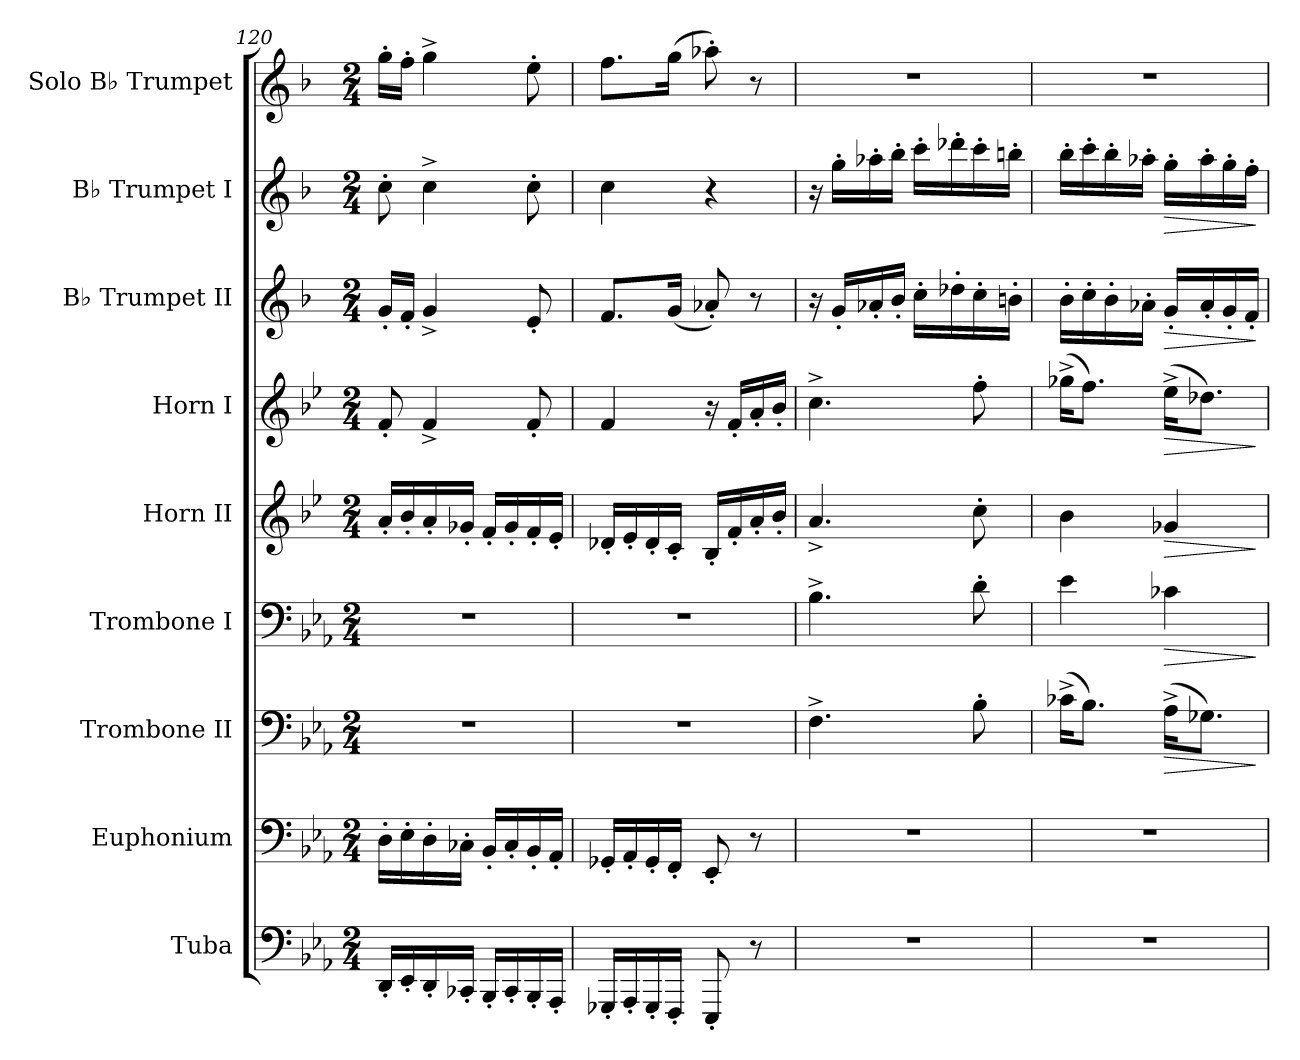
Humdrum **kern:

**kern	**kern	**kern	**dynam	**kern	**dynam	**kern	**dynam	**kern	**dynam	**kern	**dynam	**kern	**dynam	**kern
*part9	*part8	*part7	*part7	*part6	*part6	*part5	*part5	*part4	*part4	*part3	*part3	*part2	*part2	*part1
*staff9	*staff8	*staff7	*staff7	*staff6	*staff6	*staff5	*staff5	*staff4	*staff4	*staff3	*staff3	*staff2	*staff2	*staff1
*I"Tuba	*I"Euphonium	*I"Trombone II	*	*I"Trombone I	*	*I"Horn II	*	*I"Horn I	*	*I"B♭ Trumpet II	*	*I"B♭ Trumpet I	*	*I"Solo B♭ Trumpet
*I'Tba.	*I'Euph.	*I'Tbn. II	*	*I'Tbn. I	*	*I'Hn. II	*	*I'Hn. I	*	*I'Tpt. II	*	*I'Tpt. I	*	*I'Solo
*clefF4	*clefF4	*clefF4	*	*clefF4	*	*clefG2	*	*clefG2	*	*clefG2	*	*clefG2	*	*clefG2
*	*	*	*	*	*	*ITrd4c7	*	*ITrd4c7	*	*ITrd1c2	*	*ITrd1c2	*	*ITrd1c2
*k[b-e-a-]	*k[b-e-a-]	*k[b-e-a-]	*	*k[b-e-a-]	*	*k[b-e-a-]	*	*k[b-e-a-]	*	*k[b-e-a-]	*	*k[b-e-a-]	*	*k[b-e-a-]
*M2/4	*M2/4	*M2/4	*	*M2/4	*	*M2/4	*	*M2/4	*	*M2/4	*	*M2/4	*	*M2/4
=120	=120	=120	=120	=120	=120	=120	=120	=120	=120	=120	=120	=120	=120	=120
16DD'/LL	16D'\LL	2r	.	2r	.	16d'/LL	.	8B-'/	.	16f'/LL	.	8b-'\	.	16ff'\LL
16EE-'/	16E-'\	.	.	.	.	16e-'/	.	.	.	16e-'/JJ	.	.	.	16ee-'\JJ
16DD'/	16D'\	.	.	.	.	16d'/	.	4B-^/	.	4f^/	.	4b-^\	.	4ff^\
16CC-X'/JJ	16C-X'\JJ	.	.	.	.	16c-X'/JJ	.	.	.	.	.	.	.	.
16BBB-'/LL	16BB-'/LL	.	.	.	.	16B-'/LL	.	.	.	.	.	.	.	.
16CC-'/	16C-'/	.	.	.	.	16c-'/	.	.	.	.	.	.	.	.
16BBB-'/	16BB-'/	.	.	.	.	16B-'/	.	8B-'/	.	8d'/	.	8b-'\	.	8dd'\
16AAA-'/JJ	16AA-'/JJ	.	.	.	.	16A-'/JJ	.	.	.	.	.	.	.	.
!!LO:PB:g=z
=121	=121	=121	=121	=121	=121	=121	=121	=121	=121	=121	=121	=121	=121	=121
16GGG-X'/LL	16GG-X'/LL	2r	.	2r	.	16G-X'/LL	.	4B-/	.	8.e-/L	.	4b-\	.	8.ee-\L
16AAA-'/	16AA-'/	.	.	.	.	16A-'/	.	.	.	.	.	.	.	.
16GGG-'/	16GG-'/	.	.	.	.	16G-'/	.	.	.	.	.	.	.	.
16FFF'/JJ	16FF'/JJ	.	.	.	.	16F'/JJ	.	.	.	(<16f/Jk	.	.	.	(>16ff\Jk
8EEE-'/	8EE-'/	.	.	.	.	16E-'/LL	.	16r	.	8g-X'/)	.	4r	.	8gg-X'\)
.	.	.	.	.	.	16B-'/	.	16B-'/LL	.	.	.	.	.	.
8r	8r	.	.	.	.	16d'/	.	16d'/	.	8r	.	.	.	8r
.	.	.	.	.	.	16e-'/JJ	.	16e-'/JJ	.	.	.	.	.	.
=122	=122	=122	=122	=122	=122	=122	=122	=122	=122	=122	=122	=122	=122	=122
2r	2r	4.F^\	.	4.B-^\	.	4.d^/	.	4.f^\	.	16r	.	16r	.	2r
.	.	.	.	.	.	.	.	.	.	16f'/LL	.	16ff'\LL	.	.
.	.	.	.	.	.	.	.	.	.	16g-X'/	.	16gg-X'\	.	.
.	.	.	.	.	.	.	.	.	.	16a-'/JJ	.	16aa-'\JJ	.	.
.	.	.	.	.	.	.	.	.	.	16b-'\LL	.	16bb-'\LL	.	.
.	.	.	.	.	.	.	.	.	.	16cc-X'\	.	16ccc-X'\	.	.
.	.	8B-'\	.	8d'\	.	8f'\	.	8b-'\	.	16b-'\	.	16bb-'\	.	.
.	.	.	.	.	.	.	.	.	.	16an'\JJ	.	16aan'\JJ	.	.
=123	=123	=123	=123	=123	=123	=123	=123	=123	=123	=123	=123	=123	=123	=123
2r	2r	(>16c-X^\KL	.	4e-\	.	4e-\	.	(>16cc-X^\KL	.	16a-'\LL	.	16aa-'\LL	.	2r
.	.	8.B-\J)	.	.	.	.	.	8.b-\J)	.	16b-'\	.	16bb-'\	.	.
.	.	.	.	.	.	.	.	.	.	16a-'\	.	16aa-'\	.	.
.	.	.	.	.	.	.	.	.	.	16g-X'\JJ	.	16gg-X'\JJ	.	.
!	!	!	!LO:HP:b	!	!LO:HP:b	!	!LO:HP:b	!	!LO:HP:b	!	!LO:HP:b	!	!LO:HP:b	!
.	.	(>16A-^\KL	>	4c-X\	>	4c-X/	>	(>16a-^\KL	>	16f'/LL	>	16ff'\LL	>	.
.	.	8.G-X\J)	.	.	.	.	.	8.g-X\J)	.	16g-'/	.	16gg-'\	.	.
.	.	.	.	.	.	.	.	.	.	16f'/	.	16ff'\	.	.
.	.	.	.	.	.	.	.	.	.	16e-'/JJ	.	16ee-'\JJ	.	.
.	.	.	]	.	]	.	]	.	]	.	]	.	]	.
=	=	=	=	=	=	=	=	=	=	=	=	=	=	=
*-	*-	*-	*-	*-	*-	*-	*-	*-	*-	*-	*-	*-	*-	*-
